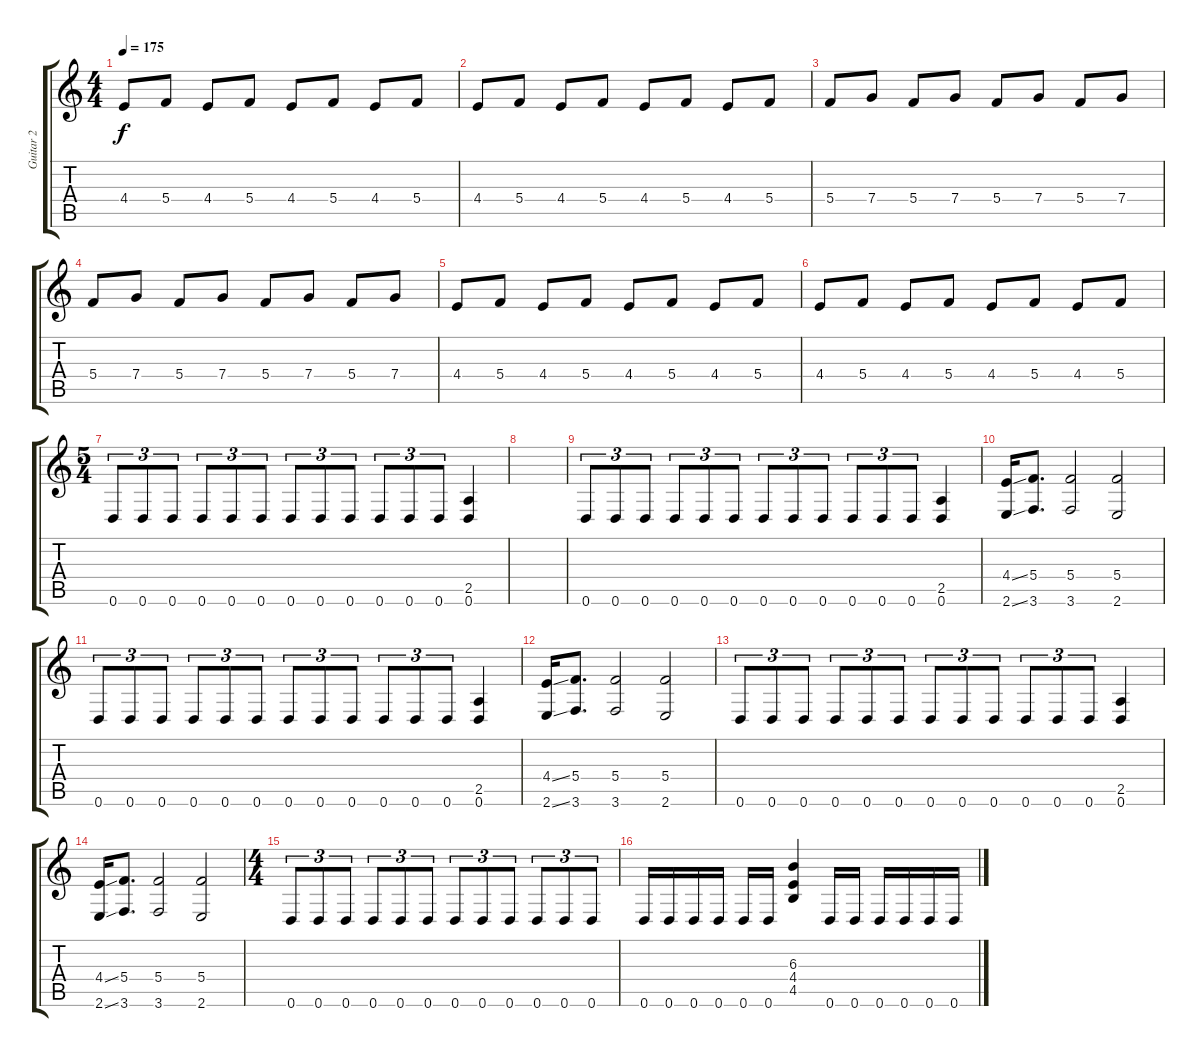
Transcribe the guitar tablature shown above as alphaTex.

\track ("Guitar 2" "Guitar 2") {instrument distortionguitar}
\staff {score tabs}
\tuning (D4 A3 F3 C3 G2 D2) {hide}
\ts (4 4)
\tempo 175
\clef g2
\ks c
4.4.8{dy f} 5.4.8 4.4.8 5.4.8 4.4.8 5.4.8 4.4.8 5.4.8 |
4.4.8 5.4.8 4.4.8 5.4.8 4.4.8 5.4.8 4.4.8 5.4.8 |
5.4.8 7.4.8 5.4.8 7.4.8 5.4.8 7.4.8 5.4.8 7.4.8 |
5.4.8 7.4.8 5.4.8 7.4.8 5.4.8 7.4.8 5.4.8 7.4.8 |
4.4.8 5.4.8 4.4.8 5.4.8 4.4.8 5.4.8 4.4.8 5.4.8 |
4.4.8 5.4.8 4.4.8 5.4.8 4.4.8 5.4.8 4.4.8 5.4.8 |
\ts (5 4)
0.6.8{tu (3 2)} 0.6.8{tu (3 2)} 0.6.8{tu (3 2)} 0.6.8{tu (3 2)} 0.6.8{tu (3 2)} 0.6.8{tu (3 2)} 0.6.8{tu (3 2)} 0.6.8{tu (3 2)} 0.6.8{tu (3 2)} 0.6.8{tu (3 2)} 0.6.8{tu (3 2)} 0.6.8{tu (3 2)} (2.5 0.6).4 |
|
0.6.8{tu (3 2)} 0.6.8{tu (3 2)} 0.6.8{tu (3 2)} 0.6.8{tu (3 2)} 0.6.8{tu (3 2)} 0.6.8{tu (3 2)} 0.6.8{tu (3 2)} 0.6.8{tu (3 2)} 0.6.8{tu (3 2)} 0.6.8{tu (3 2)} 0.6.8{tu (3 2)} 0.6.8{tu (3 2)} (2.5 0.6).4 |
(4.4{ss} 2.6{ss}).16 (5.4 3.6).8{d} (5.4 3.6).2 (5.4 2.6).2 |
0.6.8{tu (3 2)} 0.6.8{tu (3 2)} 0.6.8{tu (3 2)} 0.6.8{tu (3 2)} 0.6.8{tu (3 2)} 0.6.8{tu (3 2)} 0.6.8{tu (3 2)} 0.6.8{tu (3 2)} 0.6.8{tu (3 2)} 0.6.8{tu (3 2)} 0.6.8{tu (3 2)} 0.6.8{tu (3 2)} (2.5 0.6).4 |
(4.4{ss} 2.6{ss}).16 (5.4 3.6).8{d} (5.4 3.6).2 (5.4 2.6).2 |
0.6.8{tu (3 2)} 0.6.8{tu (3 2)} 0.6.8{tu (3 2)} 0.6.8{tu (3 2)} 0.6.8{tu (3 2)} 0.6.8{tu (3 2)} 0.6.8{tu (3 2)} 0.6.8{tu (3 2)} 0.6.8{tu (3 2)} 0.6.8{tu (3 2)} 0.6.8{tu (3 2)} 0.6.8{tu (3 2)} (2.5 0.6).4 |
(4.4{ss} 2.6{ss}).16 (5.4 3.6).8{d} (5.4 3.6).2 (5.4 2.6).2 |
\ts (4 4)
0.6.8{tu (3 2)} 0.6.8{tu (3 2)} 0.6.8{tu (3 2)} 0.6.8{tu (3 2)} 0.6.8{tu (3 2)} 0.6.8{tu (3 2)} 0.6.8{tu (3 2)} 0.6.8{tu (3 2)} 0.6.8{tu (3 2)} 0.6.8{tu (3 2)} 0.6.8{tu (3 2)} 0.6.8{tu (3 2)} |
0.6.16 0.6.16 0.6.16 0.6.16 0.6.16 0.6.16 (6.3 4.4 4.5).4 0.6.16 0.6.16 0.6.16 0.6.16 0.6.16 0.6.16
